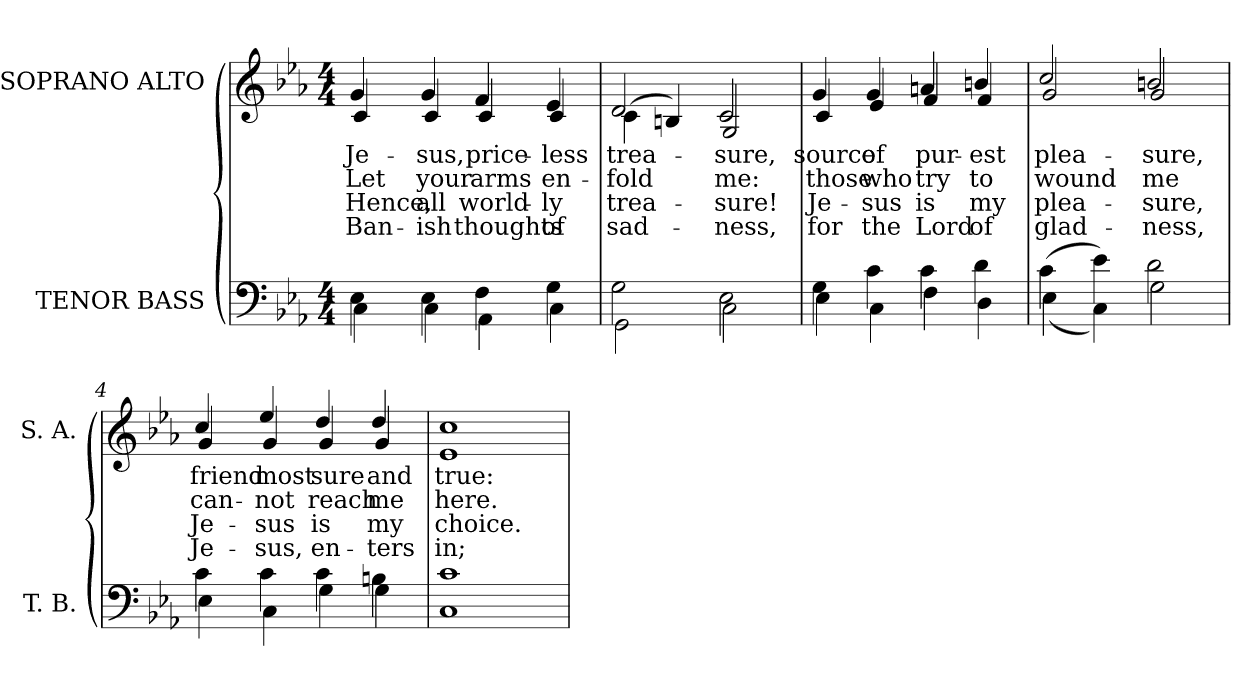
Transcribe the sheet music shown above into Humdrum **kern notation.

**kern	**kern	**text	**text	**text	**text
*part2	*part1	*part1	*part1	*part1	*part1
*staff2	*staff1	*staff1	*staff1	*staff1	*staff1
*I"TENOR BASS	*I"SOPRANO ALTO	*	*	*	*
*I'T. B.	*I'S. A.	*	*	*	*
!!LO:PB:g=z
*clefF4	*clefG2	*	*	*	*
*k[b-e-a-]	*k[b-e-a-]	*	*	*	*
*E-:	*E-:	*	*	*	*
*M4/4	*M4/4	*	*	*	*
=	=	=	=	=	=
*^	*	*	*	*	*
!	!	!LO:TX:b:cj:t=1	!	!	!	!
!	!	!LO:TX:b:cj:t=2	!	!	!	!
!	!	!LO:TX:b:cj:t=3	!	!	!	!
!	!	!LO:TX:b:cj:t=4	!	!	!	!
!	!	!	!LO:LY:b:color=#000000	!LO:LY:b:color=#000000	!LO:LY:b:color=#000000	!LO:LY:b:color=#000000
*	*	*^	*	*	*	*
4E-i\	4Ci\	4gi/	4ci/	Je-	Let	Hence,	Ban-
!	!	!	!	!LO:LY:b:color=#000000	!LO:LY:b:color=#000000	!LO:LY:b:color=#000000	!LO:LY:b:color=#000000
4E-i\	4Ci\	4gi/	4ci/	-sus,	your	all	-ish
!	!	!	!	!LO:LY:b:color=#000000	!LO:LY:b:color=#000000	!LO:LY:b:color=#000000	!LO:LY:b:color=#000000
4Fi\	4AA-i\	4fi/	4ci/	price-	arms	world-	thoughts
!	!	!	!	!LO:LY:b:color=#000000	!LO:LY:b:color=#000000	!LO:LY:b:color=#000000	!LO:LY:b:color=#000000
4Gi\	4Ci\	4e-i/	4ci/	-less	en-	-ly	of
=1	=1	=1	=1	=1	=1	=1	=1
!	!	!	!	!LO:LY:b:color=#000000	!LO:LY:b:color=#000000	!LO:LY:b:color=#000000	!LO:LY:b:color=#000000
2Gi\	2GGi\	2di/	(4ci\	trea-	-fold	trea-	sad-
.	.	.	4Bni/)	.	.	.	.
!	!	!	!	!LO:LY:b:color=#000000	!LO:LY:b:color=#000000	!LO:LY:b:color=#000000	!LO:LY:b:color=#000000
2E-i\	2Ci\	2ci/	2Gi/	-sure,	me:	-sure!	-ness,
=2	=2	=2	=2	=2	=2	=2	=2
!	!	!	!	!LO:LY:b:color=#000000	!LO:LY:b:color=#000000	!LO:LY:b:color=#000000	!LO:LY:b:color=#000000
4Gi\	4E-i\	4gi/	4ci/	source	those	Je-	for
!	!	!	!	!LO:LY:b:color=#000000	!LO:LY:b:color=#000000	!LO:LY:b:color=#000000	!LO:LY:b:color=#000000
4ci\	4Ci\	4gi/	4e-i/	of	who	-sus	the
!	!	!	!	!LO:LY:b:color=#000000	!LO:LY:b:color=#000000	!LO:LY:b:color=#000000	!LO:LY:b:color=#000000
4ci\	4Fi\	4ani/	4fi/	pur-	try	is	Lord
!	!	!	!	!LO:LY:b:color=#000000	!LO:LY:b:color=#000000	!LO:LY:b:color=#000000	!LO:LY:b:color=#000000
4di\	4Di\	4bni/	4fi/	-est	to	my	of
=3	=3	=3	=3	=3	=3	=3	=3
!	!	!	!	!LO:LY:b:color=#000000	!LO:LY:b:color=#000000	!LO:LY:b:color=#000000	!LO:LY:b:color=#000000
(4ci\	(4E-i\	2cci/	2gi/	plea-	wound	plea-	glad-
4e-i\)	4Ci\)	.	.	.	.	.	.
!	!	!	!	!LO:LY:b:color=#000000	!LO:LY:b:color=#000000	!LO:LY:b:color=#000000	!LO:LY:b:color=#000000
2di\	2Gi\	2bni/	2gi/	-sure,	me	-sure,	-ness,
!!LO:LB:g=z	!!
=4	=4	=4	=4	=4	=4	=4	=4
!	!	!	!	!LO:LY:b:color=#000000	!LO:LY:b:color=#000000	!LO:LY:b:color=#000000	!LO:LY:b:color=#000000
4ci\	4E-i\	4cci/	4gi/	friend	can-	Je-	Je-
!	!	!	!	!LO:LY:b:color=#000000	!LO:LY:b:color=#000000	!LO:LY:b:color=#000000	!LO:LY:b:color=#000000
4ci\	4Ci\	4ee-i/	4gi/	most	-not	-sus	-sus,
!	!	!	!	!LO:LY:b:color=#000000	!LO:LY:b:color=#000000	!LO:LY:b:color=#000000	!LO:LY:b:color=#000000
4ci\	4Gi\	4ddi/	4gi/	sure	reach	is	en-
!	!	!	!	!LO:LY:b:color=#000000	!LO:LY:b:color=#000000	!LO:LY:b:color=#000000	!LO:LY:b:color=#000000
4Bni\	4Gi\	4ddi/	4gi/	and	me	my	-ters
=5	=5	=5	=5	=5	=5	=5	=5
!	!	!	!	!LO:LY:b:color=#000000	!LO:LY:b:color=#000000	!LO:LY:b:color=#000000	!LO:LY:b:color=#000000
1ci	1Ci	1cci	1e-i	true:	here.	choice.	in;
*v	*v	*	*	*	*	*	*
*	*v	*v	*	*	*	*
=	=	=	=	=	=
*-	*-	*-	*-	*-	*-
